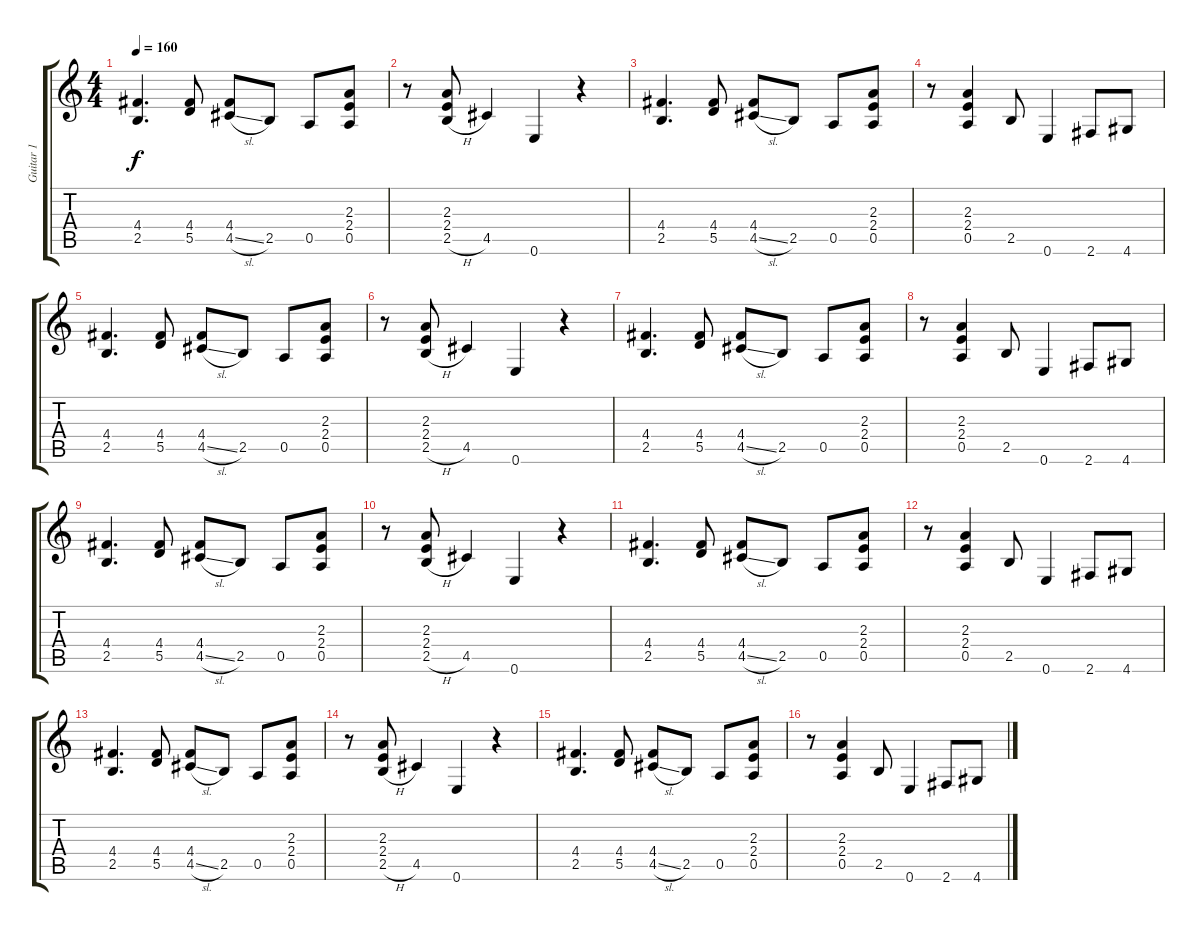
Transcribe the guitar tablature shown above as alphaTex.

\track ("Guitar 1" "Guitar 1") {instrument overdrivenguitar}
\staff {score tabs}
\tuning (E4 B3 G3 D3 A2 E2) {hide}
\ts (4 4)
\tempo 160
\clef g2
\ks c
(4.4 2.5).4{d dy f} (4.4 5.5).8 (4.4 4.5{sl}).8 2.5.8 0.5.8 (2.3 2.4 0.5).8 |
r.8 (2.3 2.4 2.5{h}).8 4.5.4 0.6.4 r.4 |
(4.4 2.5).4{d} (4.4 5.5).8 (4.4 4.5{sl}).8 2.5.8 0.5.8 (2.3 2.4 0.5).8 |
r.8 (2.3 2.4 0.5).4 2.5.8 0.6.4 2.6.8 4.6.8 |
(4.4 2.5).4{d} (4.4 5.5).8 (4.4 4.5{sl}).8 2.5.8 0.5.8 (2.3 2.4 0.5).8 |
r.8 (2.3 2.4 2.5{h}).8 4.5.4 0.6.4 r.4 |
(4.4 2.5).4{d} (4.4 5.5).8 (4.4 4.5{sl}).8 2.5.8 0.5.8 (2.3 2.4 0.5).8 |
r.8 (2.3 2.4 0.5).4 2.5.8 0.6.4 2.6.8 4.6.8 |
(4.4 2.5).4{d} (4.4 5.5).8 (4.4 4.5{sl}).8 2.5.8 0.5.8 (2.3 2.4 0.5).8 |
r.8 (2.3 2.4 2.5{h}).8 4.5.4 0.6.4 r.4 |
(4.4 2.5).4{d} (4.4 5.5).8 (4.4 4.5{sl}).8 2.5.8 0.5.8 (2.3 2.4 0.5).8 |
r.8 (2.3 2.4 0.5).4 2.5.8 0.6.4 2.6.8 4.6.8 |
(4.4 2.5).4{d} (4.4 5.5).8 (4.4 4.5{sl}).8 2.5.8 0.5.8 (2.3 2.4 0.5).8 |
r.8 (2.3 2.4 2.5{h}).8 4.5.4 0.6.4 r.4 |
(4.4 2.5).4{d} (4.4 5.5).8 (4.4 4.5{sl}).8 2.5.8 0.5.8 (2.3 2.4 0.5).8 |
r.8 (2.3 2.4 0.5).4 2.5.8 0.6.4 2.6.8 4.6.8
